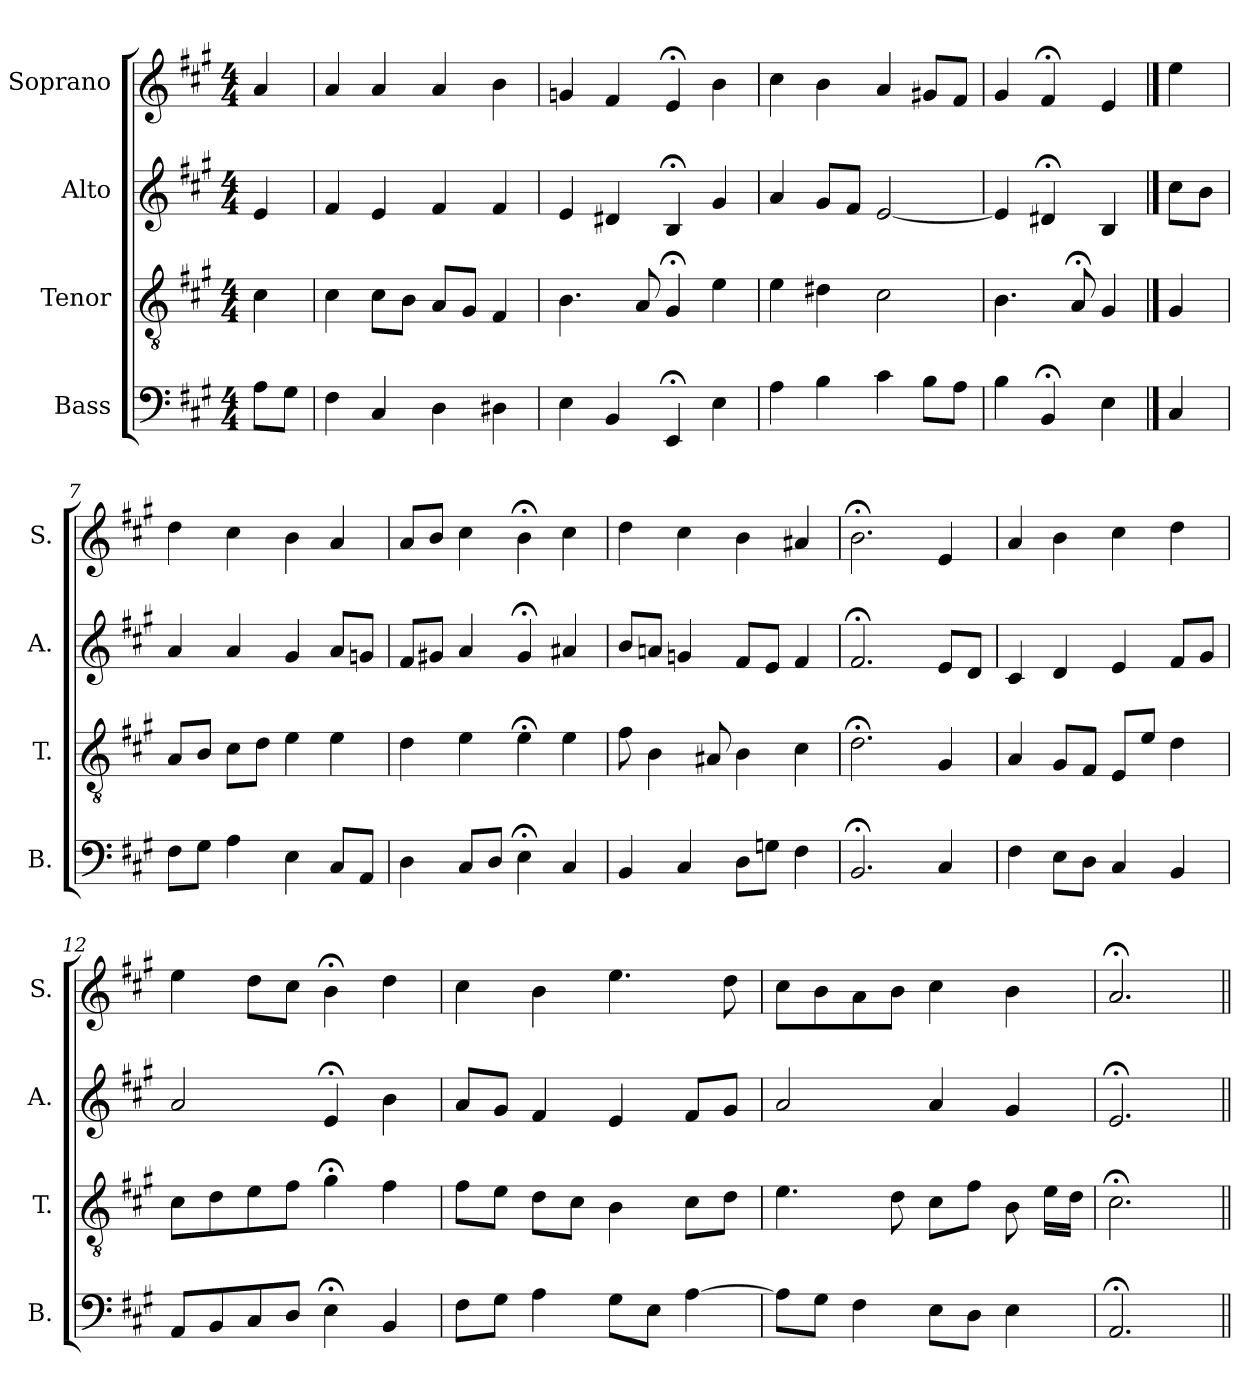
**kern	**kern	**kern	**kern
*part4	*part3	*part2	*part1
*staff4	*staff3	*staff2	*staff1
*I"Bass	*I"Tenor	*I"Alto	*I"Soprano
*I'B.	*I'T.	*I'A.	*I'S.
*clefF4	*clefGv2	*clefG2	*clefG2
*	*ITrd7c12	*	*
*k[f#c#g#]	*k[f#c#g#]	*k[f#c#g#]	*k[f#c#g#]
*A:	*A:	*A:	*A:
*M4/4	*M4/4	*M4/4	*M4/4
=1	=1	=1	=1
8A\L	4C#\	4e/	4a/
8G#\J	.	.	.
=2	=2	=2	=2
4F#\	4C#\	4f#/	4a/
4C#/	8C#\L	4e/	4a/
.	8BB\J	.	.
4D\	8AA/L	4f#/	4a/
.	8GG#/J	.	.
4D#X\	4FF#/	4f#/	4b\
=3	=3	=3	=3
4E\	4.BB\	4e/	4gn/
4BB/	.	4d#X/	4f#/
.	8AA/	.	.
4EE;</	4GG#;</	4B;</	4e;</
4E\	4E\	4g#/	4b\
=4	=4	=4	=4
4A\	4E\	4a/	4cc#\
4B\	4D#X\	8g#/L	4b\
.	.	8f#/J	.
4c#\	2C#\	[2e/	4a/
8B\L	.	.	8g#X/L
8A\J	.	.	8f#/J
=5	=5	=5	=5
4B\	4.BB\	4e/]	4g#/
4BB;</	.	4d#X;</	4f#;</
.	8AA;</	.	.
4E\	4GG#/	4B/	4e/
==6	==6	==6	==6
4C#/	4GG#/	8cc#\L	4ee\
.	.	8b\J	.
!!LO:LB:g=z
=7	=7	=7	=7
8F#\L	8AA/L	4a/	4dd\
8G#\J	8BB/J	.	.
4A\	8C#\L	4a/	4cc#\
.	8D\J	.	.
4E\	4E\	4g#/	4b\
8C#/L	4E\	8a/L	4a/
8AA/J	.	8gn/J	.
=8	=8	=8	=8
4D\	4D\	8f#/L	8a/L
.	.	8g#X/J	8b/J
8C#/L	4E\	4a/	4cc#\
8D/J	.	.	.
4E;<\	4E;<\	4g#;</	4b;<\
4C#/	4E\	4a#X/	4cc#\
=9	=9	=9	=9
4BB/	8F#\	8b/L	4dd\
.	4BB\	8an/J	.
4C#/	.	4gn/	4cc#\
.	8AA#X/	.	.
8D\L	4BB\	8f#/L	4b\
8Gn\J	.	8e/J	.
4F#\	4C#\	4f#/	4a#X/
=10	=10	=10	=10
2.BB;</	2.D;<\	2.f#;</	2.b;<\
4C#/	4GG#/	8e/L	4e/
.	.	8d/J	.
=11	=11	=11	=11
4F#\	4AA/	4c#/	4a/
8E\L	8GG#/L	4d/	4b\
8D\J	8FF#/J	.	.
4C#/	8EE/L	4e/	4cc#\
.	8E/J	.	.
4BB/	4D\	8f#/L	4dd\
.	.	8g#/J	.
!!LO:PB:g=z
=12	=12	=12	=12
8AA/L	8C#\L	2a/	4ee\
8BB/	8D\	.	.
8C#/	8E\	.	8dd\L
8D/J	8F#\J	.	8cc#\J
4E;<\	4G#;<\	4e;</	4b;<\
4BB/	4F#\	4b\	4dd\
=13	=13	=13	=13
8F#\L	8F#\L	8a/L	4cc#\
8G#\J	8E\J	8g#/J	.
4A\	8D\L	4f#/	4b\
.	8C#\J	.	.
8G#\L	4BB\	4e/	4.ee\
8E\J	.	.	.
[4A\	8C#\L	8f#/L	.
.	8D\J	8g#/J	8dd\
=14	=14	=14	=14
8A\L]	4.E\	2a/	8cc#\L
8G#\J	.	.	8b\
4F#\	.	.	8a\
.	8D\	.	8b\J
8E\L	8C#\L	4a/	4cc#\
8D\J	8F#\J	.	.
4E\	8BB\	4g#/	4b\
.	16E\LL	.	.
.	16D\JJ	.	.
=15	=15	=15	=15
2.AA;</	2.C#;<\	2.e;</	2.a;</
=||	=||	=||	=||
*-	*-	*-	*-
